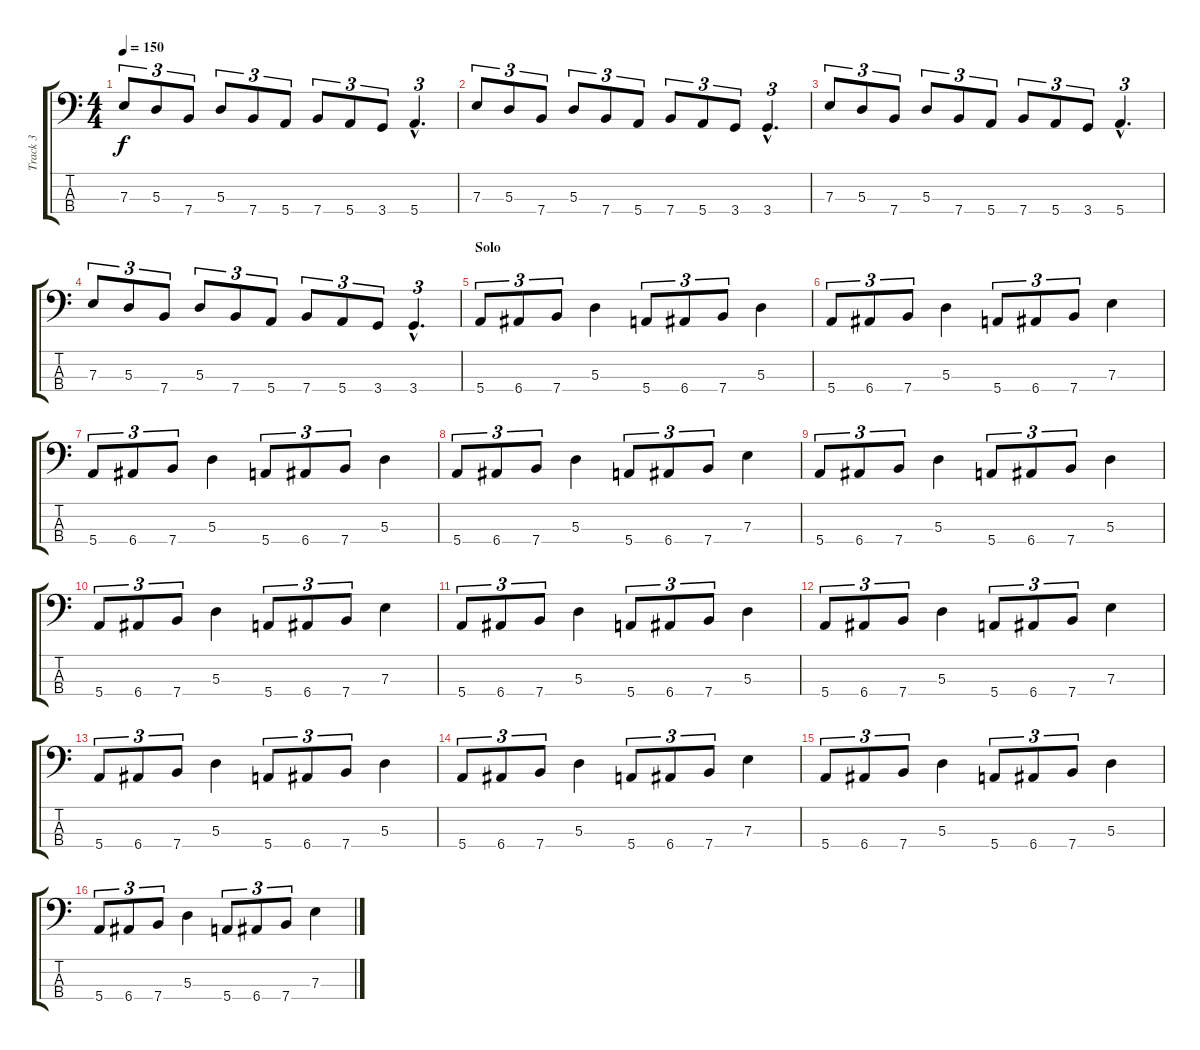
\track ("Track 3" "Track 3") {instrument electricbasspick}
\staff {score tabs}
\tuning (G2 D2 A1 E1) {hide}
\ts (4 4)
\tempo 150
\clef f4
\ks c
7.3.8{tu (3 2) dy f} 5.3.8{tu (3 2)} 7.4.8{tu (3 2)} 5.3.8{tu (3 2)} 7.4.8{tu (3 2)} 5.4.8{tu (3 2)} 7.4.8{tu (3 2)} 5.4.8{tu (3 2)} 3.4.8{tu (3 2)} 5.4{hac}.4{d tu (3 2)} |
7.3.8{tu (3 2)} 5.3.8{tu (3 2)} 7.4.8{tu (3 2)} 5.3.8{tu (3 2)} 7.4.8{tu (3 2)} 5.4.8{tu (3 2)} 7.4.8{tu (3 2)} 5.4.8{tu (3 2)} 3.4.8{tu (3 2)} 3.4{hac}.4{d tu (3 2)} |
7.3.8{tu (3 2)} 5.3.8{tu (3 2)} 7.4.8{tu (3 2)} 5.3.8{tu (3 2)} 7.4.8{tu (3 2)} 5.4.8{tu (3 2)} 7.4.8{tu (3 2)} 5.4.8{tu (3 2)} 3.4.8{tu (3 2)} 5.4{hac}.4{d tu (3 2)} |
7.3.8{tu (3 2)} 5.3.8{tu (3 2)} 7.4.8{tu (3 2)} 5.3.8{tu (3 2)} 7.4.8{tu (3 2)} 5.4.8{tu (3 2)} 7.4.8{tu (3 2)} 5.4.8{tu (3 2)} 3.4.8{tu (3 2)} 3.4{hac}.4{d tu (3 2)} |
\section ("" "Solo")
5.4.8{tu (3 2)} 6.4.8{tu (3 2)} 7.4.8{tu (3 2)} 5.3.4 5.4.8{tu (3 2)} 6.4.8{tu (3 2)} 7.4.8{tu (3 2)} 5.3.4 |
5.4.8{tu (3 2)} 6.4.8{tu (3 2)} 7.4.8{tu (3 2)} 5.3.4 5.4.8{tu (3 2)} 6.4.8{tu (3 2)} 7.4.8{tu (3 2)} 7.3.4 |
5.4.8{tu (3 2)} 6.4.8{tu (3 2)} 7.4.8{tu (3 2)} 5.3.4 5.4.8{tu (3 2)} 6.4.8{tu (3 2)} 7.4.8{tu (3 2)} 5.3.4 |
5.4.8{tu (3 2)} 6.4.8{tu (3 2)} 7.4.8{tu (3 2)} 5.3.4 5.4.8{tu (3 2)} 6.4.8{tu (3 2)} 7.4.8{tu (3 2)} 7.3.4 |
5.4.8{tu (3 2)} 6.4.8{tu (3 2)} 7.4.8{tu (3 2)} 5.3.4 5.4.8{tu (3 2)} 6.4.8{tu (3 2)} 7.4.8{tu (3 2)} 5.3.4 |
5.4.8{tu (3 2)} 6.4.8{tu (3 2)} 7.4.8{tu (3 2)} 5.3.4 5.4.8{tu (3 2)} 6.4.8{tu (3 2)} 7.4.8{tu (3 2)} 7.3.4 |
5.4.8{tu (3 2)} 6.4.8{tu (3 2)} 7.4.8{tu (3 2)} 5.3.4 5.4.8{tu (3 2)} 6.4.8{tu (3 2)} 7.4.8{tu (3 2)} 5.3.4 |
5.4.8{tu (3 2)} 6.4.8{tu (3 2)} 7.4.8{tu (3 2)} 5.3.4 5.4.8{tu (3 2)} 6.4.8{tu (3 2)} 7.4.8{tu (3 2)} 7.3.4 |
5.4.8{tu (3 2)} 6.4.8{tu (3 2)} 7.4.8{tu (3 2)} 5.3.4 5.4.8{tu (3 2)} 6.4.8{tu (3 2)} 7.4.8{tu (3 2)} 5.3.4 |
5.4.8{tu (3 2)} 6.4.8{tu (3 2)} 7.4.8{tu (3 2)} 5.3.4 5.4.8{tu (3 2)} 6.4.8{tu (3 2)} 7.4.8{tu (3 2)} 7.3.4 |
5.4.8{tu (3 2)} 6.4.8{tu (3 2)} 7.4.8{tu (3 2)} 5.3.4 5.4.8{tu (3 2)} 6.4.8{tu (3 2)} 7.4.8{tu (3 2)} 5.3.4 |
5.4.8{tu (3 2)} 6.4.8{tu (3 2)} 7.4.8{tu (3 2)} 5.3.4 5.4.8{tu (3 2)} 6.4.8{tu (3 2)} 7.4.8{tu (3 2)} 7.3.4
